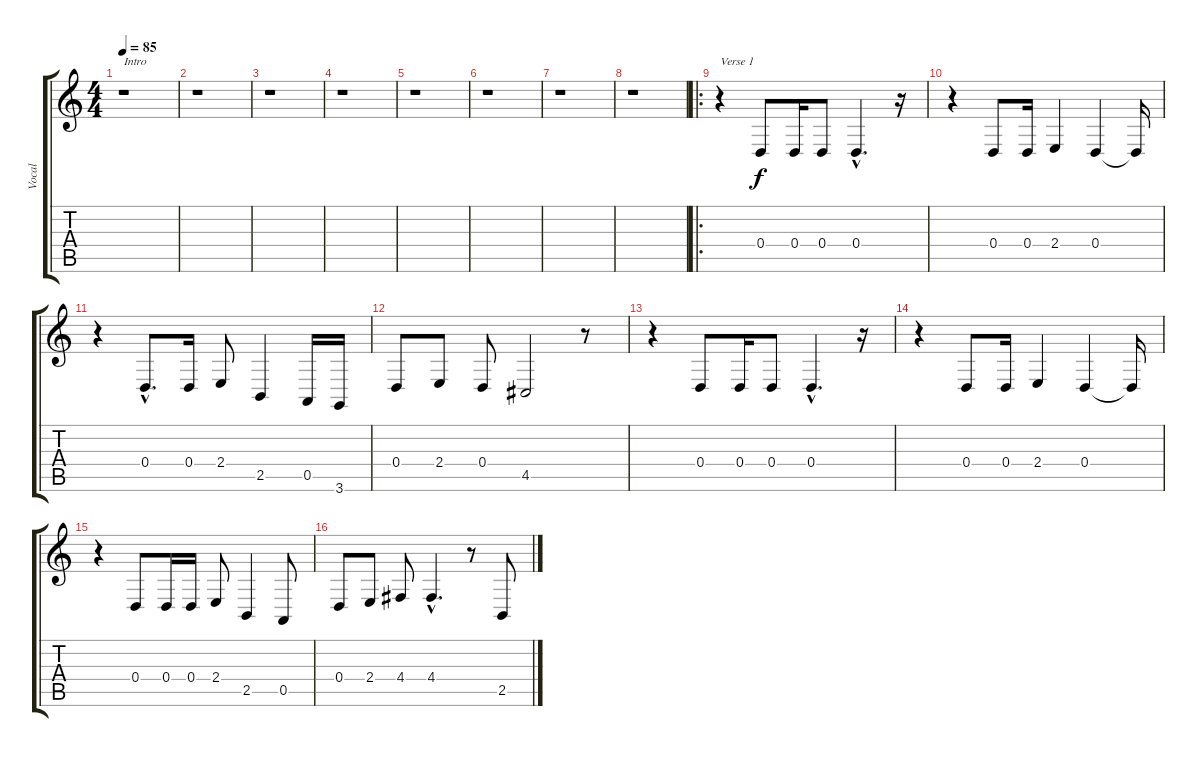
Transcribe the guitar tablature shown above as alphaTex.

\track ("Vocal" "Vocal") {instrument clarinet}
\staff {score tabs}
\tuning (E4 B3 G3 D3 A2 E2) {hide}
\ts (4 4)
\tempo 85
\clef g2
\ks c
r.1{txt "Intro" dy f instrument clarinet} |
r.1 |
r.1 |
r.1 |
r.1 |
r.1 |
r.1 |
r.1 |
\ro
r.4{txt "Verse 1"} 0.4.8 0.4.16 0.4.8 0.4{hac}.4{d} r.16 |
r.4 0.4.8 0.4.16 2.4.4 0.4.4 0.4{t}.16 |
r.4 0.4{hac}.8{d} 0.4.16 2.4.8 2.5.4 0.5.16 3.6.16 |
0.4.8 2.4.8 0.4.8 4.5.2 r.8 |
r.4 0.4.8 0.4.16 0.4.8 0.4{hac}.4{d} r.16 |
r.4 0.4.8 0.4.16 2.4.4 0.4.4 0.4{t}.16 |
r.4 0.4.8 0.4.16 0.4.16 2.4.8 2.5.4 0.5.8 |
0.4.8 2.4.8 4.4.8 4.4{hac}.4{d} r.8 2.5.8
